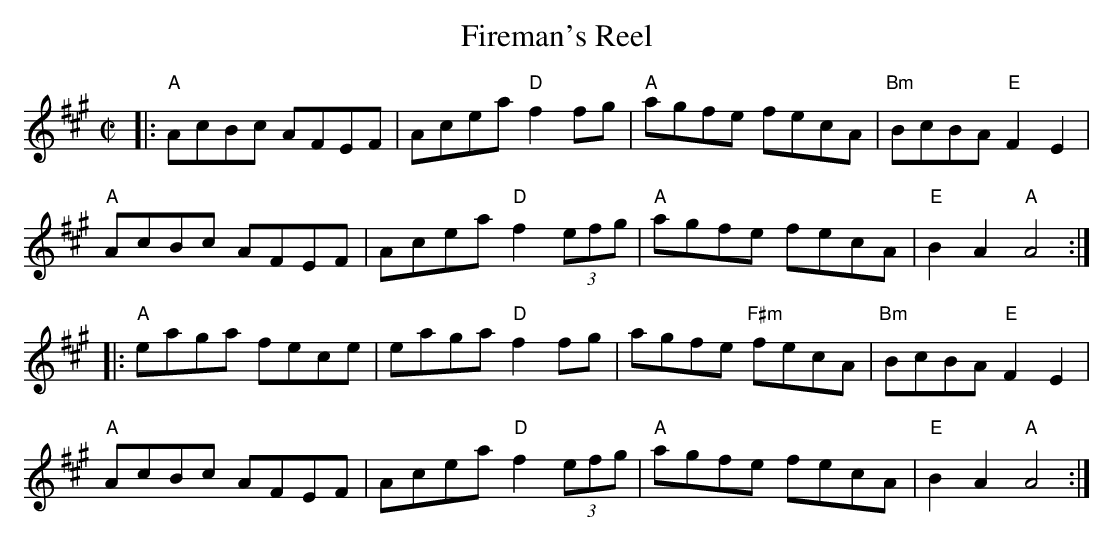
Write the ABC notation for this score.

X:1
T: Fireman's Reel
M: C|
L: 1/8
K: A
|:\
"A"AcBc AFEF | Acea "D"f2fg | "A"agfe fecA | "Bm"BcBA "E"F2E2 |
"A"AcBc AFEF | Acea "D"f2 (3efg | "A"agfe fecA | "E"B2A2 "A"A4 :|
|:\
"A"eaga fece | eaga "D"f2fg | agfe "F#m"fecA | "Bm"BcBA "E"F2E2 |
"A"AcBc AFEF | Acea "D"f2 (3efg | "A"agfe fecA | "E"B2A2 "A"A4 :|
